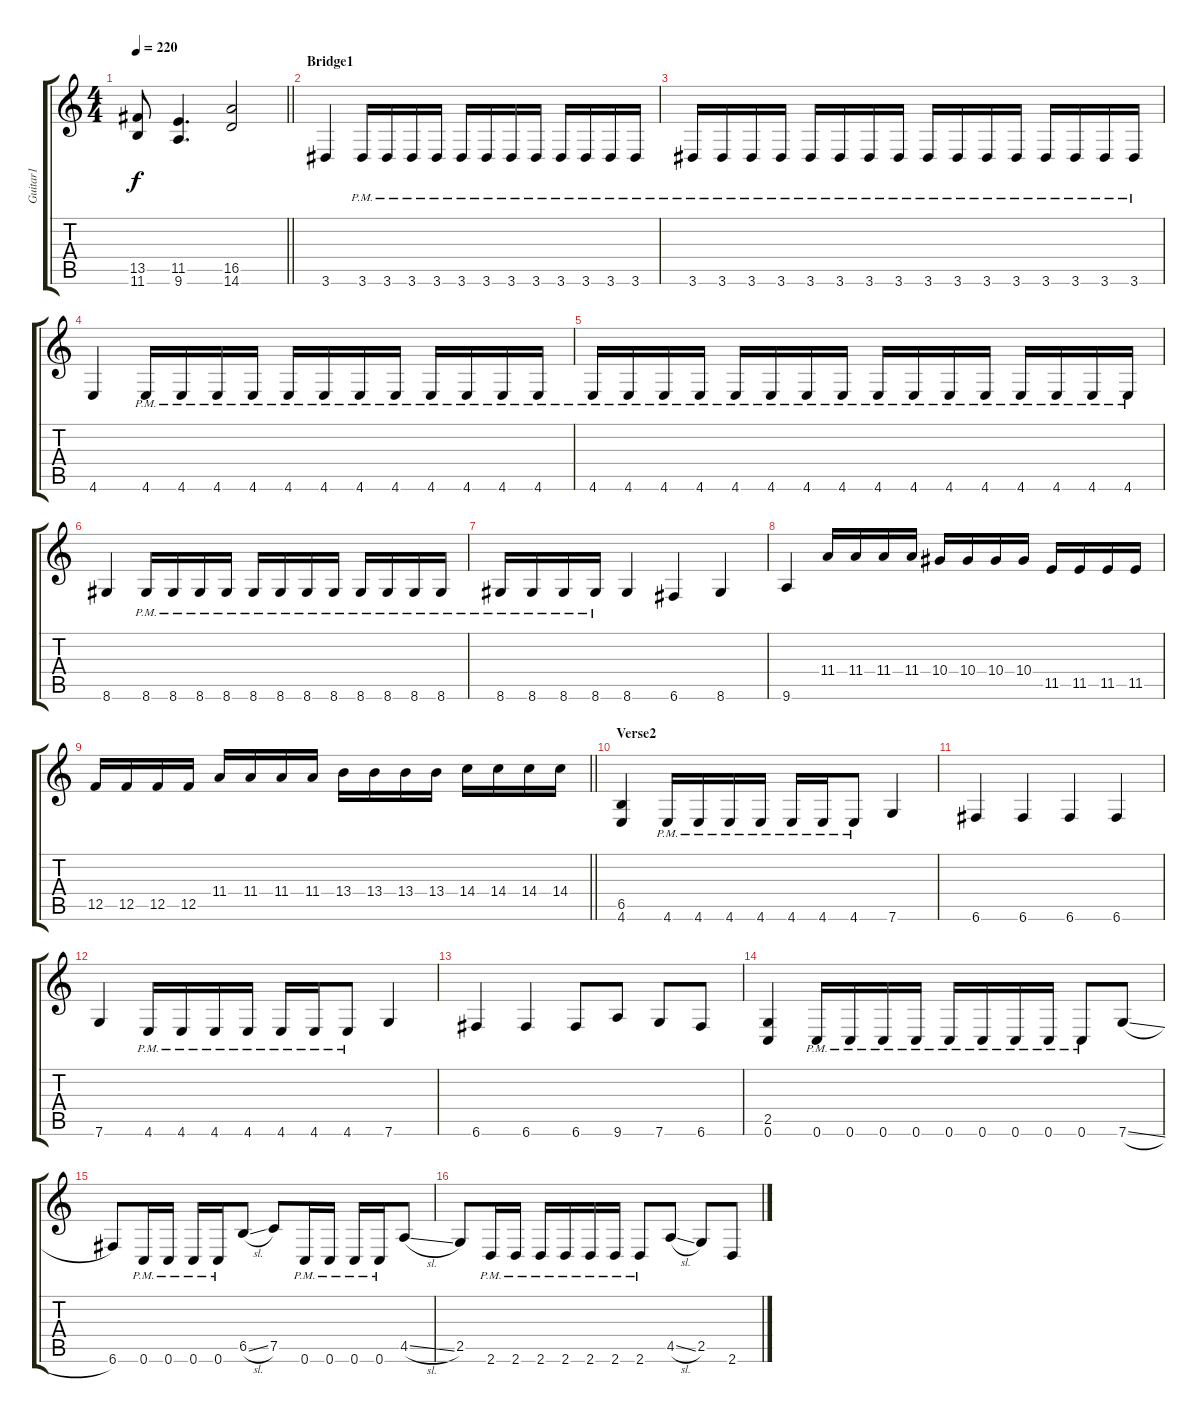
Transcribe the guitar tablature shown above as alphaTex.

\track ("Guitar1" "Guitar1") {instrument distortionguitar}
\staff {score tabs}
\tuning (C4 G3 Eb3 Bb2 F2 C2) {hide}
\ts (4 4)
\tempo 220
\clef g2
\barLineRight lightlight
\ks c
(13.5{t} 11.6{t}).8{dy f} (11.5 9.6).4{d} (16.5 14.6).2 |
\section ("" "Bridge1")
3.6.4 3.6{pm}.16 3.6{pm}.16 3.6{pm}.16 3.6{pm}.16 3.6{pm}.16 3.6{pm}.16 3.6{pm}.16 3.6{pm}.16 3.6{pm}.16 3.6{pm}.16 3.6{pm}.16 3.6{pm}.16 |
3.6{pm}.16 3.6{pm}.16 3.6{pm}.16 3.6{pm}.16 3.6{pm}.16 3.6{pm}.16 3.6{pm}.16 3.6{pm}.16 3.6{pm}.16 3.6{pm}.16 3.6{pm}.16 3.6{pm}.16 3.6{pm}.16 3.6{pm}.16 3.6{pm}.16 3.6{pm}.16 |
4.6.4 4.6{pm}.16 4.6{pm}.16 4.6{pm}.16 4.6{pm}.16 4.6{pm}.16 4.6{pm}.16 4.6{pm}.16 4.6{pm}.16 4.6{pm}.16 4.6{pm}.16 4.6{pm}.16 4.6{pm}.16 |
4.6{pm}.16 4.6{pm}.16 4.6{pm}.16 4.6{pm}.16 4.6{pm}.16 4.6{pm}.16 4.6{pm}.16 4.6{pm}.16 4.6{pm}.16 4.6{pm}.16 4.6{pm}.16 4.6{pm}.16 4.6{pm}.16 4.6{pm}.16 4.6{pm}.16 4.6{pm}.16 |
8.6.4 8.6{pm}.16 8.6{pm}.16 8.6{pm}.16 8.6{pm}.16 8.6{pm}.16 8.6{pm}.16 8.6{pm}.16 8.6{pm}.16 8.6{pm}.16 8.6{pm}.16 8.6{pm}.16 8.6{pm}.16 |
8.6{pm}.16 8.6{pm}.16 8.6{pm}.16 8.6{pm}.16 8.6.4 6.6.4 8.6.4 |
9.6.4 11.4.16 11.4.16 11.4.16 11.4.16 10.4.16 10.4.16 10.4.16 10.4.16 11.5.16 11.5.16 11.5.16 11.5.16 |
\barLineRight lightlight
12.5.16 12.5.16 12.5.16 12.5.16 11.4.16 11.4.16 11.4.16 11.4.16 13.4.16 13.4.16 13.4.16 13.4.16 14.4.16 14.4.16 14.4.16 14.4.16 |
\section ("" "Verse2")
(6.5 4.6).4 4.6{pm}.16 4.6{pm}.16 4.6{pm}.16 4.6{pm}.16 4.6{pm}.16 4.6{pm}.16 4.6{pm}.8 7.6.4 |
6.6.4 6.6.4 6.6.4 6.6.4 |
7.6.4 4.6{pm}.16 4.6{pm}.16 4.6{pm}.16 4.6{pm}.16 4.6{pm}.16 4.6{pm}.16 4.6{pm}.8 7.6.4 |
6.6.4 6.6.4 6.6.8 9.6.8 7.6.8 6.6.8 |
(2.5 0.6).4 0.6{pm}.16 0.6{pm}.16 0.6{pm}.16 0.6{pm}.16 0.6{pm}.16 0.6{pm}.16 0.6{pm}.16 0.6{pm}.16 0.6{pm}.8 7.6{sl}.8 |
6.6.8 0.6{pm}.16 0.6{pm}.16 0.6{pm}.16 0.6{pm}.16 6.5{sl}.8 7.5.8 0.6{pm}.16 0.6{pm}.16 0.6{pm}.16 0.6{pm}.16 4.5{sl}.8 |
2.5.8 2.6{pm}.16 2.6{pm}.16 2.6{pm}.16 2.6{pm}.16 2.6{pm}.16 2.6{pm}.16 2.6{pm}.8 4.5{sl}.8 2.5.8 2.6.8
